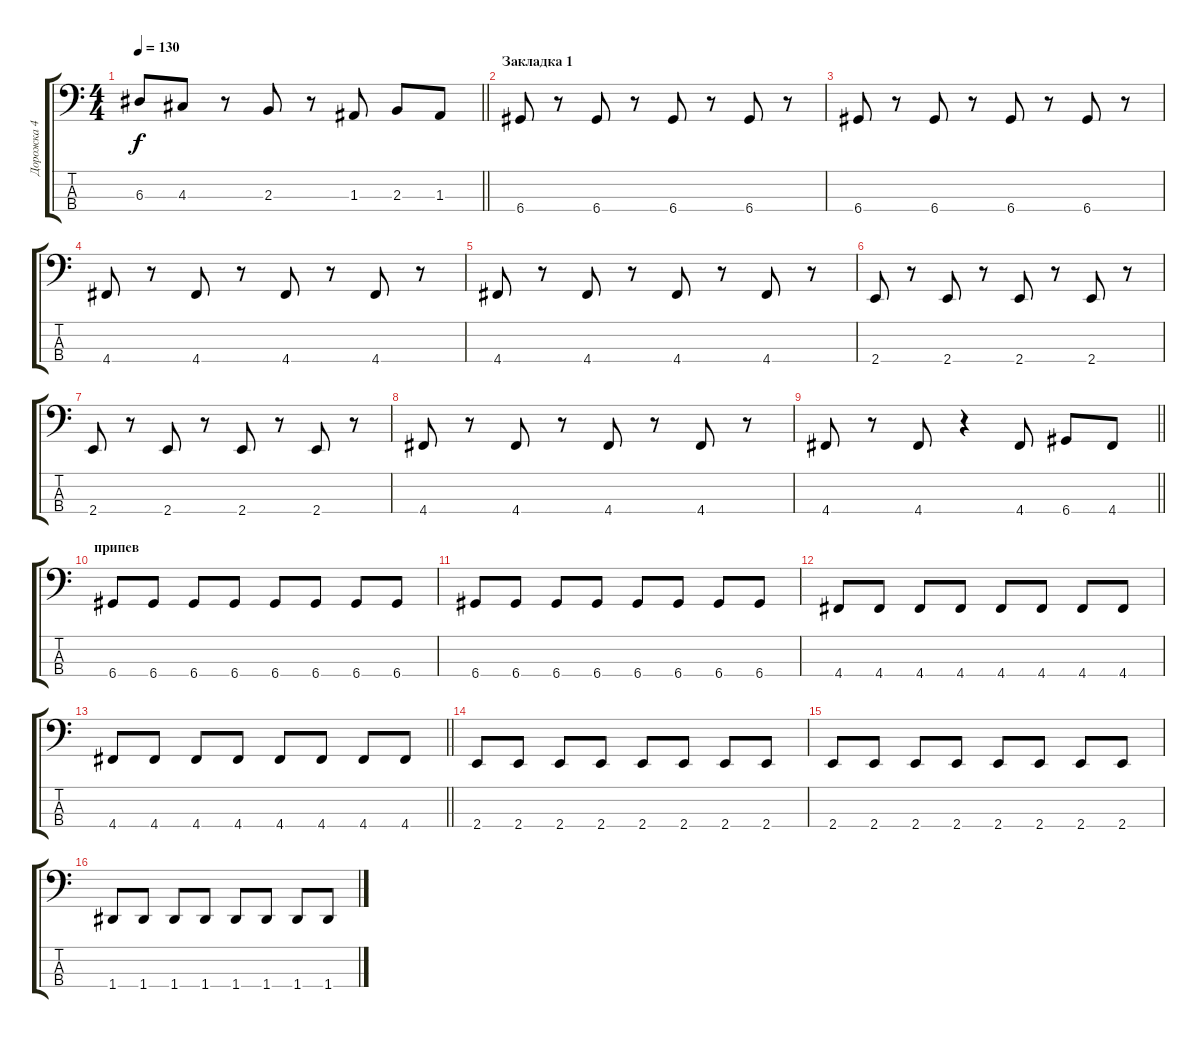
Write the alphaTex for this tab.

\track ("Дорожка 4" "Дорожка 4") {instrument slapbass1}
\staff {score tabs}
\tuning (G2 D2 A1 D1) {hide}
\ts (4 4)
\tempo 130
\clef f4
\barLineRight lightlight
\ks c
6.3.8{dy f} 4.3.8 r.8 2.3.8 r.8 1.3.8 2.3.8 1.3.8 |
\section ("" "Закладка 1")
6.4.8 r.8 6.4.8 r.8 6.4.8 r.8 6.4.8 r.8 |
6.4.8 r.8 6.4.8 r.8 6.4.8 r.8 6.4.8 r.8 |
4.4.8 r.8 4.4.8 r.8 4.4.8 r.8 4.4.8 r.8 |
4.4.8 r.8 4.4.8 r.8 4.4.8 r.8 4.4.8 r.8 |
2.4.8 r.8 2.4.8 r.8 2.4.8 r.8 2.4.8 r.8 |
2.4.8 r.8 2.4.8 r.8 2.4.8 r.8 2.4.8 r.8 |
4.4.8 r.8 4.4.8 r.8 4.4.8 r.8 4.4.8 r.8 |
\barLineRight lightlight
4.4.8 r.8 4.4.8 r.4 4.4.8 6.4.8 4.4.8 |
\section ("" "припев")
6.4.8 6.4.8 6.4.8 6.4.8 6.4.8 6.4.8 6.4.8 6.4.8 |
6.4.8 6.4.8 6.4.8 6.4.8 6.4.8 6.4.8 6.4.8 6.4.8 |
4.4.8 4.4.8 4.4.8 4.4.8 4.4.8 4.4.8 4.4.8 4.4.8 |
\barLineRight lightlight
4.4.8 4.4.8 4.4.8 4.4.8 4.4.8 4.4.8 4.4.8 4.4.8 |
2.4.8 2.4.8 2.4.8 2.4.8 2.4.8 2.4.8 2.4.8 2.4.8 |
2.4.8 2.4.8 2.4.8 2.4.8 2.4.8 2.4.8 2.4.8 2.4.8 |
1.4.8 1.4.8 1.4.8 1.4.8 1.4.8 1.4.8 1.4.8 1.4.8
